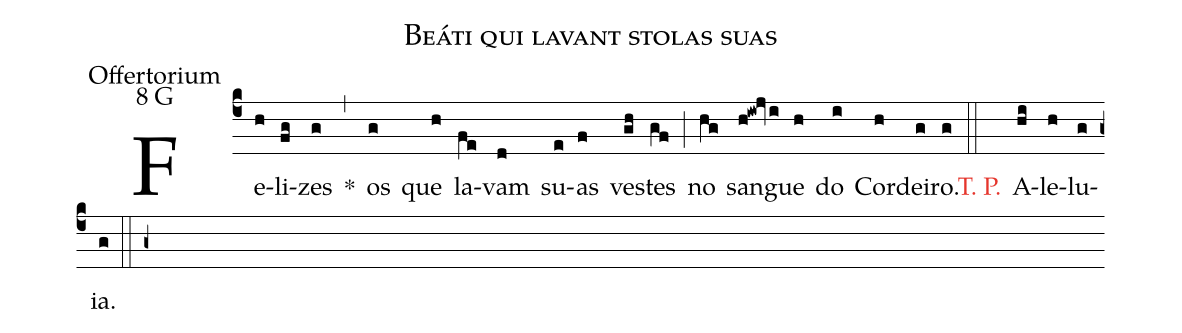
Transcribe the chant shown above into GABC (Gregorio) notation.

name: Beáti qui lavant stolas suas;
office-part: Offertorium;
mode: 8;
mode-differentia: G;
%%
(c4)

Fe(h)li(fg)zes(g) *(,) os(g) que(h) la(fe)vam(d) su(e)as(f) ves(gh)tes(gf) (;) no(hg) san(h!iw!jvi)gue(h) do(i) Cor(h)dei(g)ro.(g)

(::)

<c><sc>T. P.</sc></c>() A(hi)le(h)lu(g)ia.(g)

(::)

(g+)
